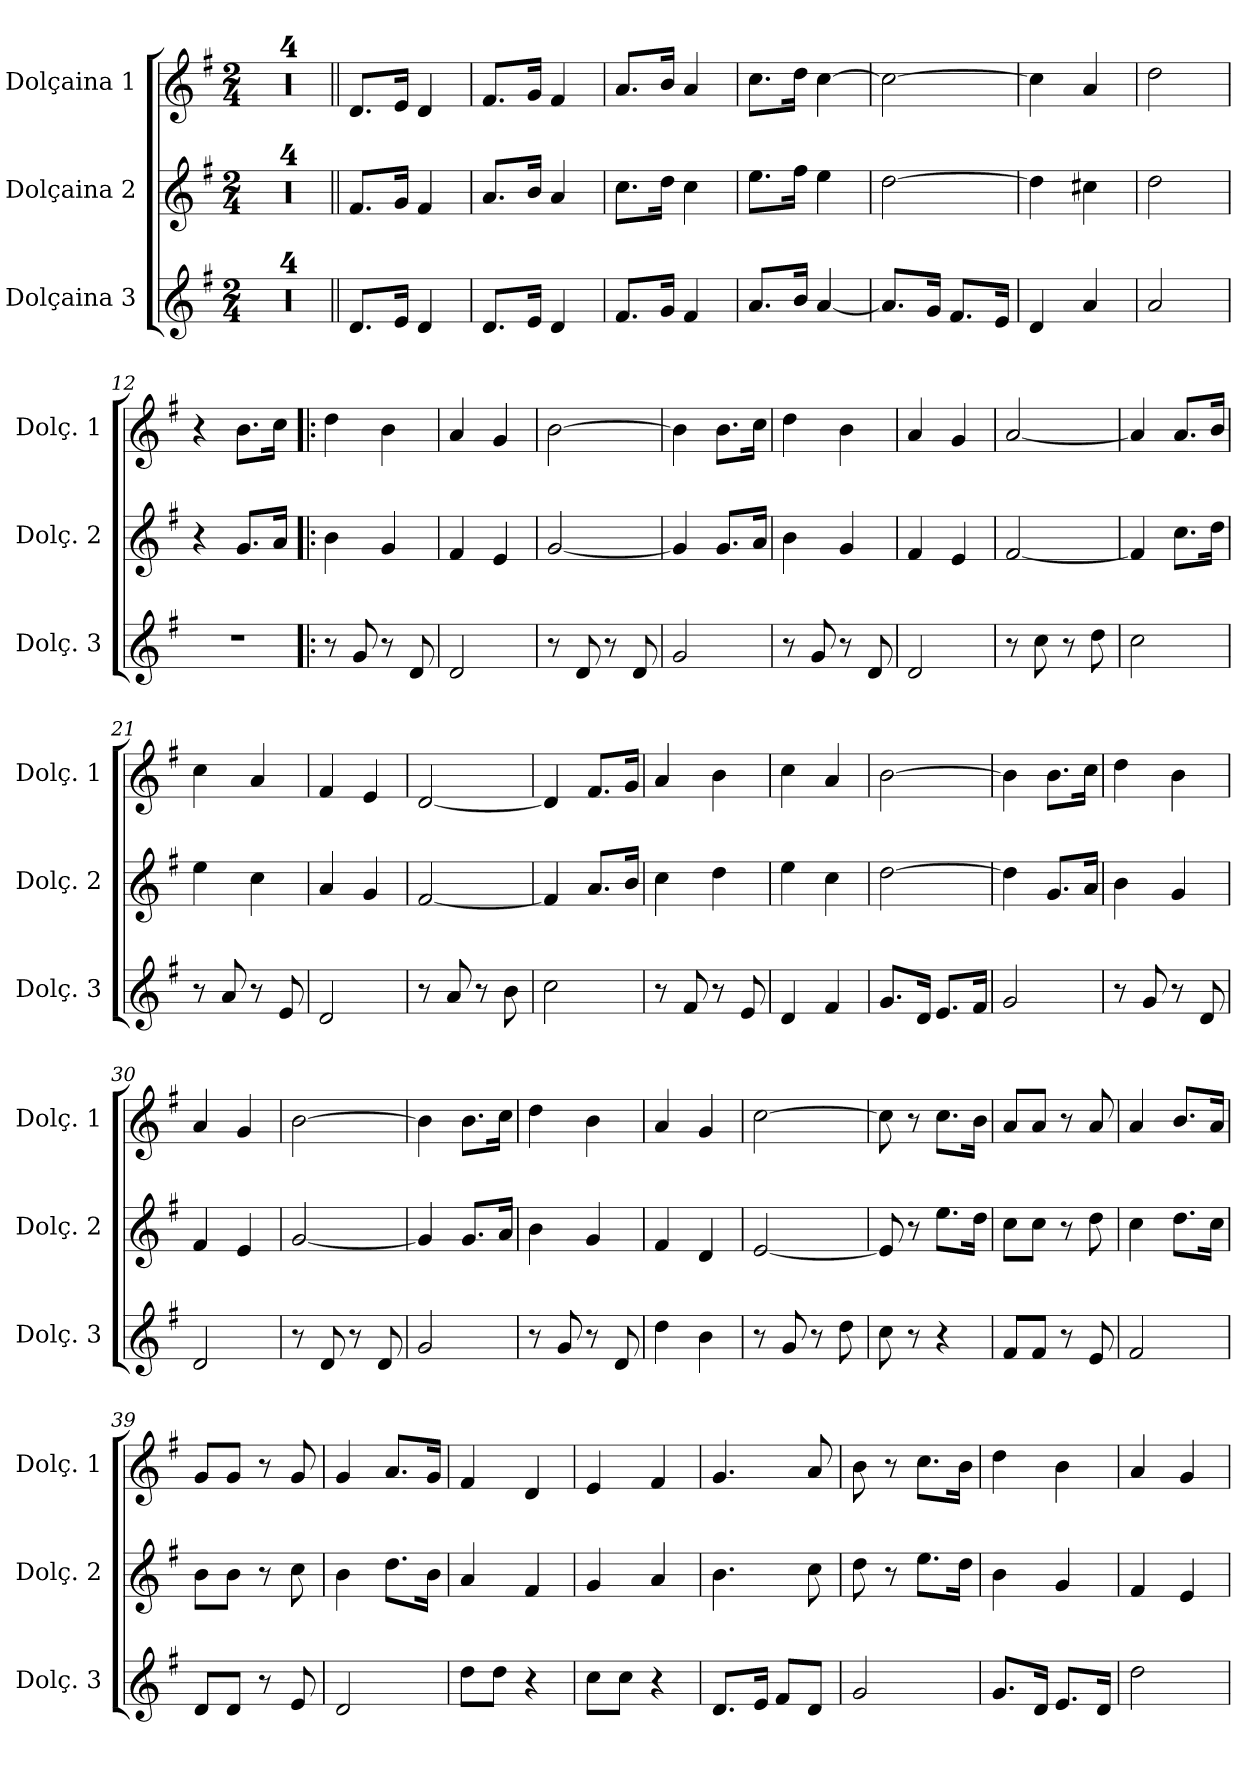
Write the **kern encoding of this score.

**kern	**kern	**kern
*part3	*part2	*part1
*staff3	*staff2	*staff1
*I"Dolçaina 3	*I"Dolçaina 2	*I"Dolçaina 1
*I'Dolç. 3	*I'Dolç. 2	*I'Dolç. 1
*clefG2	*clefG2	*clefG2
*ITrd1c2	*ITrd1c2	*ITrd1c2
*k[b-]	*k[b-]	*k[b-]
*M2/4	*M2/4	*M2/4
=1	=1	=1
2r	2r	2r
=2	=2	=2
2r	2r	2r
=3	=3	=3
2r	2r	2r
=4	=4	=4
2r	2r	2r
=5||	=5||	=5||
8.c/L	8.e/L	8.c/L
16d/Jk	16f/Jk	16d/Jk
4c/	4e/	4c/
=6	=6	=6
8.c/L	8.g/L	8.e/L
16d/Jk	16a/Jk	16f/Jk
4c/	4g/	4e/
=7	=7	=7
8.e/L	8.b-\L	8.g/L
16f/Jk	16cc\Jk	16a/Jk
4e/	4b-\	4g/
=8	=8	=8
8.g/L	8.dd\L	8.b-\L
16a/Jk	16ee\Jk	16cc\Jk
[4g/	4dd\	[4b-\
=9	=9	=9
8.g/L]	[2cc\	2b-\_
16f/Jk	.	.
8.e/L	.	.
16d/Jk	.	.
=10	=10	=10
4c/	4cc\]	4b-\]
4g/	4bn\	4g/
=11	=11	=11
2g/	2cc\	2cc\
=12	=12	=12
2r	4r	4r
.	8.f/L	8.a\L
.	16g/Jk	16b-\Jk
!!LO:LB:g=z
=13!|:	=13!|:	=13!|:
8r	4a\	4cc\
8f/	.	.
8r	4f/	4a\
8c/	.	.
=14	=14	=14
2c/	4e/	4g/
.	4d/	4f/
=15	=15	=15
8r	[2f/	[2a\
8c/	.	.
8r	.	.
8c/	.	.
=16	=16	=16
2f/	4f/]	4a\]
.	8.f/L	8.a\L
.	16g/Jk	16b-\Jk
=17	=17	=17
8r	4a\	4cc\
8f/	.	.
8r	4f/	4a\
8c/	.	.
=18	=18	=18
2c/	4e/	4g/
.	4d/	4f/
=19	=19	=19
8r	[2e/	[2g/
8b-\	.	.
8r	.	.
8cc\	.	.
=20	=20	=20
2b-\	4e/]	4g/]
.	8.b-\L	8.g/L
.	16cc\Jk	16a/Jk
!!LO:LB:g=z
=21	=21	=21
8r	4dd\	4b-\
8g/	.	.
8r	4b-\	4g/
8d/	.	.
=22	=22	=22
2c/	4g/	4e/
.	4f/	4d/
=23	=23	=23
8r	[2e/	[2c/
8g/	.	.
8r	.	.
8a\	.	.
=24	=24	=24
2b-\	4e/]	4c/]
.	8.g/L	8.e/L
.	16a/Jk	16f/Jk
=25	=25	=25
8r	4b-\	4g/
8e/	.	.
8r	4cc\	4a\
8d/	.	.
=26	=26	=26
4c/	4dd\	4b-\
4e/	4b-\	4g/
=27	=27	=27
8.f/L	[2cc\	[2a\
16c/Jk	.	.
8.d/L	.	.
16e/Jk	.	.
=28	=28	=28
2f/	4cc\]	4a\]
.	8.f/L	8.a\L
.	16g/Jk	16b-\Jk
!!LO:LB:g=z
=29	=29	=29
8r	4a\	4cc\
8f/	.	.
8r	4f/	4a\
8c/	.	.
=30	=30	=30
2c/	4e/	4g/
.	4d/	4f/
=31	=31	=31
8r	[2f/	[2a\
8c/	.	.
8r	.	.
8c/	.	.
=32	=32	=32
2f/	4f/]	4a\]
.	8.f/L	8.a\L
.	16g/Jk	16b-\Jk
=33	=33	=33
8r	4a\	4cc\
8f/	.	.
8r	4f/	4a\
8c/	.	.
=34	=34	=34
4cc\	4e/	4g/
4a\	4c/	4f/
=35	=35	=35
8r	[2d/	[2b-\
8f/	.	.
8r	.	.
8cc\	.	.
=36	=36	=36
8b-\	8d/]	8b-\]
8r	8r	8r
4r	8.dd\L	8.b-\L
.	16cc\Jk	16a\Jk
!!LO:LB:g=z
=37	=37	=37
8e/L	8b-\L	8g/L
8e/J	8b-\J	8g/J
8r	8r	8r
8d/	8cc\	8g/
=38	=38	=38
2e/	4b-\	4g/
.	8.cc\L	8.a/L
.	16b-\Jk	16g/Jk
=39	=39	=39
8c/L	8a\L	8f/L
8c/J	8a\J	8f/J
8r	8r	8r
8d/	8b-\	8f/
=40	=40	=40
2c/	4a\	4f/
.	8.cc\L	8.g/L
.	16a\Jk	16f/Jk
=41	=41	=41
8cc\L	4g/	4e/
8cc\J	.	.
4r	4e/	4c/
=42	=42	=42
8b-\L	4f/	4d/
8b-\J	.	.
4r	4g/	4e/
=43	=43	=43
8.c/L	4.a\	4.f/
16d/Jk	.	.
8e/L	.	.
8c/J	8b-\	8g/
=44	=44	=44
2f/	8cc\	8a\
.	8r	8r
.	8.dd\L	8.b-\L
.	16cc\Jk	16a\Jk
!!LO:PB:g=z
=45	=45	=45
8.f/L	4a\	4cc\
16c/Jk	.	.
8.d/L	4f/	4a\
16c/Jk	.	.
=46	=46	=46
2cc\	4e/	4g/
.	4d/	4f/
=	=	=
*-	*-	*-
